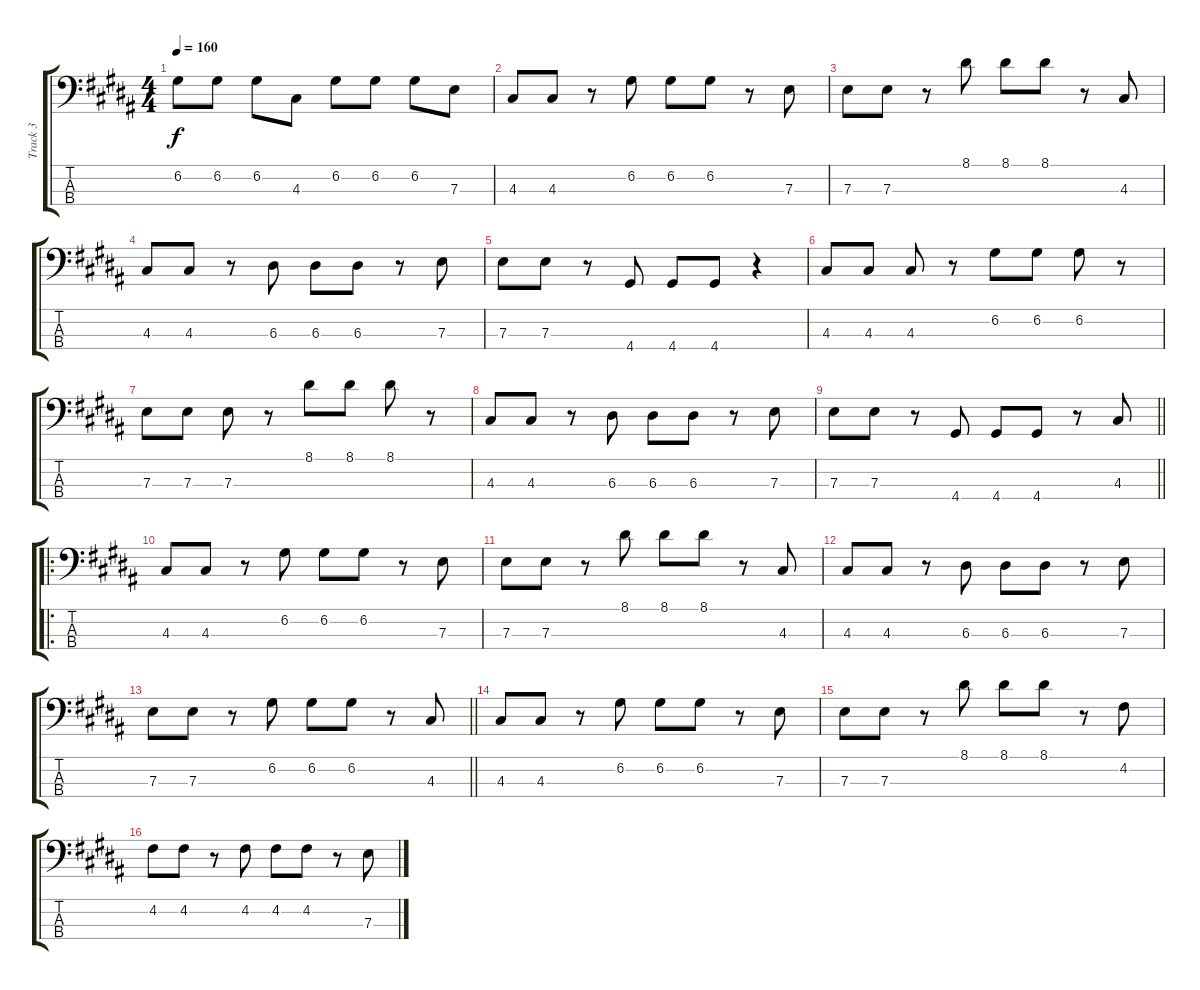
\track ("Track 3" "Track 3") {instrument electricbasspick}
\staff {score tabs}
\tuning (G2 D2 A1 E1) {hide}
\ts (4 4)
\tempo 160
\clef f4
\ks g#minor
6.2.8{dy f} 6.2.8 6.2.8 4.3.8 6.2.8 6.2.8 6.2.8 7.3.8 |
\ks b
4.3.8 4.3.8 r.8 6.2.8 6.2.8 6.2.8 r.8 7.3.8 |
\ks g#minor
7.3.8 7.3.8 r.8 8.1.8 8.1.8 8.1.8 r.8 4.3.8 |
4.3.8 4.3.8 r.8 6.3.8 6.3.8 6.3.8 r.8 7.3.8 |
7.3.8 7.3.8 r.8 4.4.8 4.4.8 4.4.8 r.4 |
\ks b
4.3.8 4.3.8 4.3.8 r.8 6.2.8 6.2.8 6.2.8 r.8 |
\ks g#minor
7.3.8 7.3.8 7.3.8 r.8 8.1.8 8.1.8 8.1.8 r.8 |
4.3.8 4.3.8 r.8 6.3.8 6.3.8 6.3.8 r.8 7.3.8 |
\barLineRight lightlight
7.3.8 7.3.8 r.8 4.4.8 4.4.8 4.4.8 r.8 4.3.8 |
\ro
\ks b
4.3.8 4.3.8 r.8 6.2.8 6.2.8 6.2.8 r.8 7.3.8 |
\ks g#minor
7.3.8 7.3.8 r.8 8.1.8 8.1.8 8.1.8 r.8 4.3.8 |
4.3.8 4.3.8 r.8 6.3.8 6.3.8 6.3.8 r.8 7.3.8 |
\barLineRight lightlight
7.3.8 7.3.8 r.8 6.2.8 6.2.8 6.2.8 r.8 4.3.8 |
\ks b
4.3.8 4.3.8 r.8 6.2.8 6.2.8 6.2.8 r.8 7.3.8 |
\ks g#minor
7.3.8 7.3.8 r.8 8.1.8 8.1.8 8.1.8 r.8 4.2.8 |
4.2.8 4.2.8 r.8 4.2.8 4.2.8 4.2.8 r.8 7.3.8
